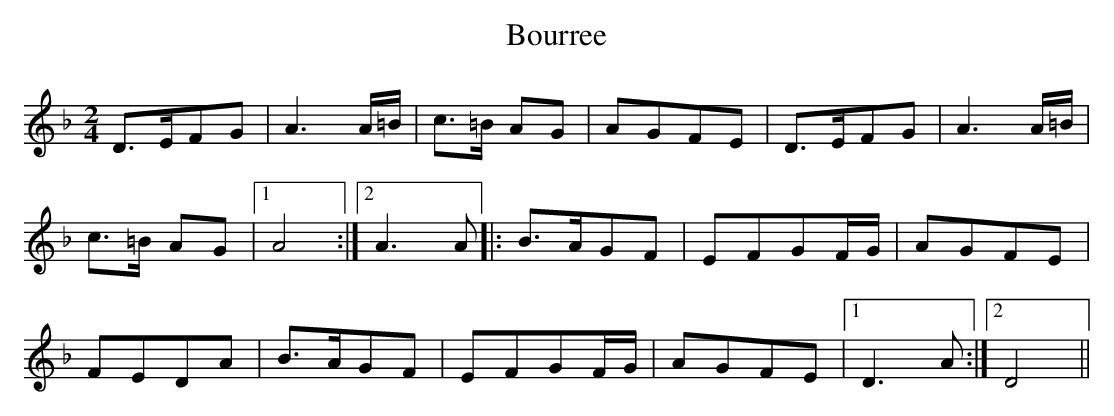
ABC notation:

X:1
T:Bourree
L:1/8
M:2/4
K:Dm
D>EFG | A3A/=B/ | c>=B AG | AGFE | D>EFG | A3A/=B/ |
c>=B AG |1 A4 :|2 A3A |: B>AGF | EFGF/G/ | AGFE |
FEDA | B>AGF | EFGF/G/ | AGFE |1 D3A :|2 D4 ||
